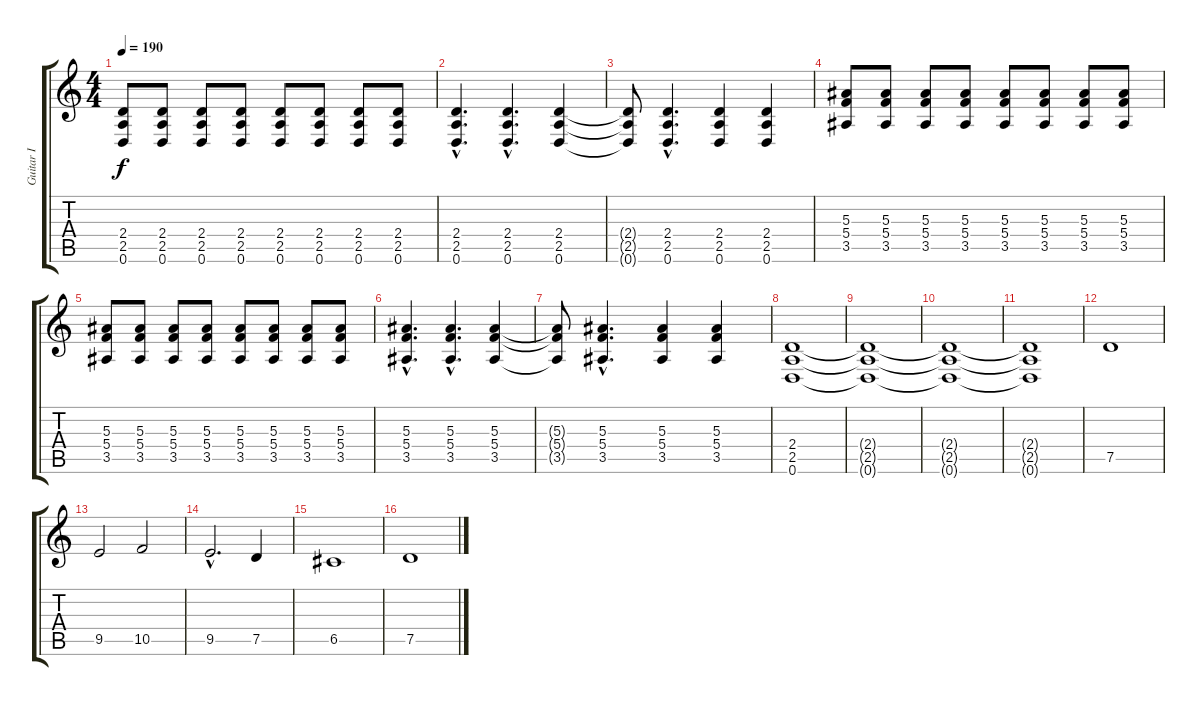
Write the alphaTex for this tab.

\track ("Guitar I" "Guitar I") {instrument distortionguitar}
\staff {score tabs}
\tuning (D4 A3 F3 C3 G2 D2) {hide}
\ts (4 4)
\tempo 190
\clef g2
\ks c
(2.4 2.5 0.6).8{dy f} (2.4 2.5 0.6).8 (2.4 2.5 0.6).8 (2.4 2.5 0.6).8 (2.4 2.5 0.6).8 (2.4 2.5 0.6).8 (2.4 2.5 0.6).8 (2.4 2.5 0.6).8 |
(2.4{hac} 2.5{hac} 0.6{hac}).4{d} (2.4{hac} 2.5{hac} 0.6{hac}).4{d} (2.4 2.5 0.6).4 |
(2.4{t} 2.5{t} 0.6{t}).8 (2.4{hac} 2.5{hac} 0.6{hac}).4{d} (2.4 2.5 0.6).4 (2.4 2.5 0.6).4 |
(5.3 5.4 3.5).8 (5.3 5.4 3.5).8 (5.3 5.4 3.5).8 (5.3 5.4 3.5).8 (5.3 5.4 3.5).8 (5.3 5.4 3.5).8 (5.3 5.4 3.5).8 (5.3 5.4 3.5).8 |
(5.3 5.4 3.5).8 (5.3 5.4 3.5).8 (5.3 5.4 3.5).8 (5.3 5.4 3.5).8 (5.3 5.4 3.5).8 (5.3 5.4 3.5).8 (5.3 5.4 3.5).8 (5.3 5.4 3.5).8 |
(5.3{hac} 5.4{hac} 3.5{hac}).4{d} (5.3{hac} 5.4{hac} 3.5{hac}).4{d} (5.3 5.4 3.5).4 |
(5.3{t} 5.4{t} 3.5{t}).8 (5.3{hac} 5.4{hac} 3.5{hac}).4{d} (5.3 5.4 3.5).4 (5.3 5.4 3.5).4 |
(2.4 2.5 0.6).1 |
(2.4{t} 2.5{t} 0.6{t}).1 |
(2.4{t} 2.5{t} 0.6{t}).1 |
(2.4{t} 2.5{t} 0.6{t}).1 |
7.5.1 |
9.5.2 10.5.2 |
9.5{hac}.2{d} 7.5.4 |
6.5.1 |
7.5.1
